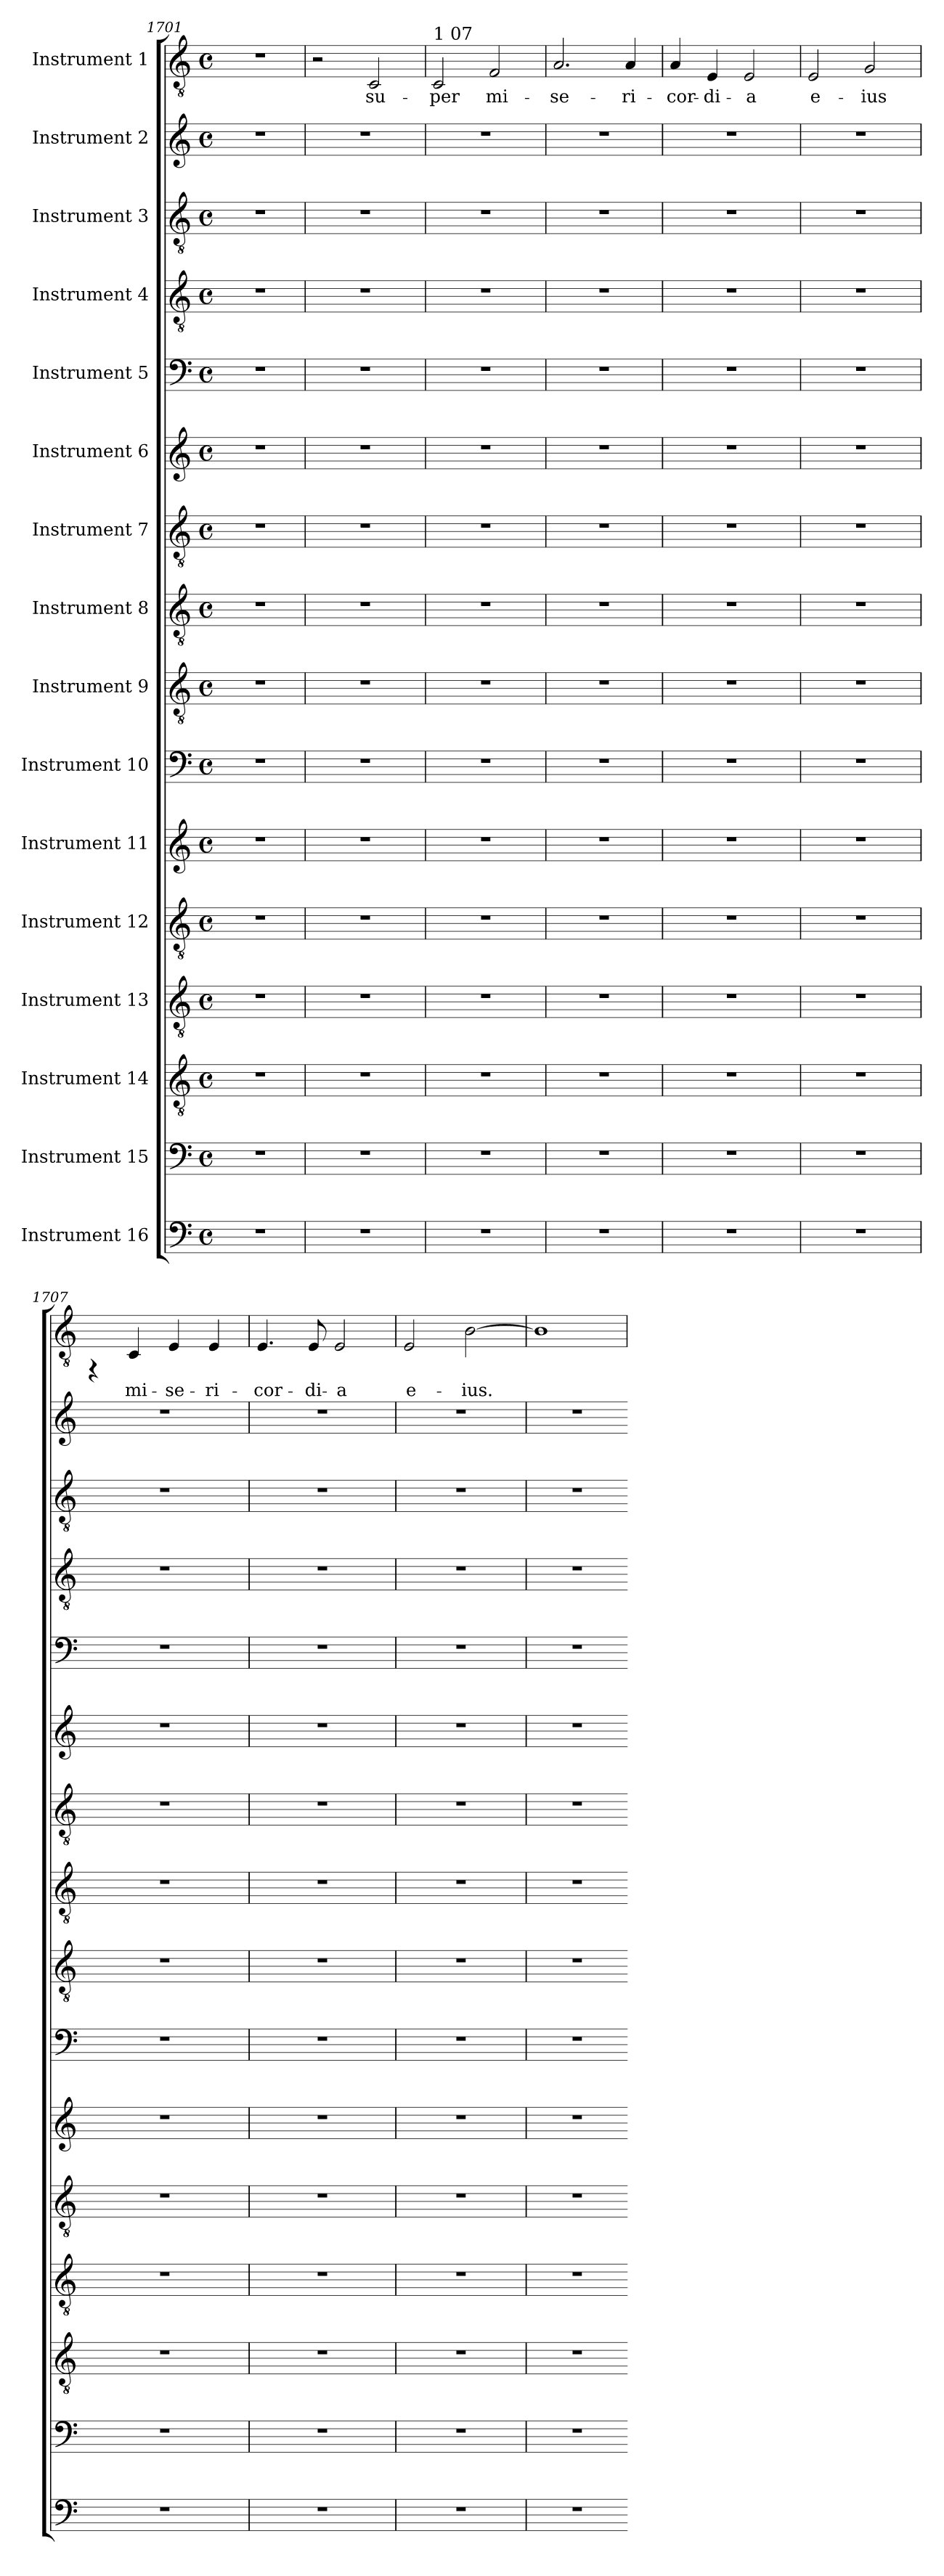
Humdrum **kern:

**kern	**kern	**kern	**kern	**kern	**kern	**kern	**kern	**kern	**kern	**kern	**kern	**kern	**kern	**kern	**kern	**text
*part16	*part15	*part14	*part13	*part12	*part11	*part10	*part9	*part8	*part7	*part6	*part5	*part4	*part3	*part2	*part1	*part1
*staff16	*staff15	*staff14	*staff13	*staff12	*staff11	*staff10	*staff9	*staff8	*staff7	*staff6	*staff5	*staff4	*staff3	*staff2	*staff1	*staff1
*I"Instrument 16	*I"Instrument 15	*I"Instrument 14	*I"Instrument 13	*I"Instrument 12	*I"Instrument 11	*I"Instrument 10	*I"Instrument 9	*I"Instrument 8	*I"Instrument 7	*I"Instrument 6	*I"Instrument 5	*I"Instrument 4	*I"Instrument 3	*I"Instrument 2	*I"Instrument 1	*
*clefF4	*clefF4	*clefGv2	*clefGv2	*clefGv2	*clefG2	*clefF4	*clefGv2	*clefGv2	*clefGv2	*clefG2	*clefF4	*clefGv2	*clefGv2	*clefG2	*clefGv2	*
*k[]	*k[]	*k[]	*k[]	*k[]	*k[]	*k[]	*k[]	*k[]	*k[]	*k[]	*k[]	*k[]	*k[]	*k[]	*k[]	*
*C:	*C:	*C:	*C:	*C:	*C:	*C:	*C:	*C:	*C:	*C:	*C:	*C:	*C:	*C:	*C:	*
*M4/4	*M4/4	*M4/4	*M4/4	*M4/4	*M4/4	*M4/4	*M4/4	*M4/4	*M4/4	*M4/4	*M4/4	*M4/4	*M4/4	*M4/4	*M4/4	*
*met(c)	*met(c)	*met(c)	*met(c)	*met(c)	*met(c)	*met(c)	*met(c)	*met(c)	*met(c)	*met(c)	*met(c)	*met(c)	*met(c)	*met(c)	*met(c)	*
=1701	=1701	=1701	=1701	=1701	=1701	=1701	=1701	=1701	=1701	=1701	=1701	=1701	=1701	=1701	=1701	=1701
1r	1r	1r	1r	1r	1r	1r	1r	1r	1r	1r	1r	1r	1r	1r	1r	.
=1702	=1702	=1702	=1702	=1702	=1702	=1702	=1702	=1702	=1702	=1702	=1702	=1702	=1702	=1702	=1702	=1702
1r	1r	1r	1r	1r	1r	1r	1r	1r	1r	1r	1r	1r	1r	1r	2r	.
!	!	!	!	!	!	!	!	!	!	!	!	!	!	!	!	!LO:LY:b:cj
.	.	.	.	.	.	.	.	.	.	.	.	.	.	.	2C/	su-
!!LO:PB:g=z
=1703	=1703	=1703	=1703	=1703	=1703	=1703	=1703	=1703	=1703	=1703	=1703	=1703	=1703	=1703	=1703	=1703
!	!	!	!	!	!	!	!	!	!	!	!	!	!	!	!LO:TX:a:t=1 07	!
!	!	!	!	!	!	!	!	!	!	!	!	!	!	!	!	!LO:LY:b:cj
1r	1r	1r	1r	1r	1r	1r	1r	1r	1r	1r	1r	1r	1r	1r	2C/	-per
!	!	!	!	!	!	!	!	!	!	!	!	!	!	!	!	!LO:LY:b:cj
.	.	.	.	.	.	.	.	.	.	.	.	.	.	.	2F/	mi-
=1704	=1704	=1704	=1704	=1704	=1704	=1704	=1704	=1704	=1704	=1704	=1704	=1704	=1704	=1704	=1704	=1704
!	!	!	!	!	!	!	!	!	!	!	!	!	!	!	!	!LO:LY:b:cj
1r	1r	1r	1r	1r	1r	1r	1r	1r	1r	1r	1r	1r	1r	1r	2.A/	-se-
!	!	!	!	!	!	!	!	!	!	!	!	!	!	!	!	!LO:LY:b:cj
.	.	.	.	.	.	.	.	.	.	.	.	.	.	.	4A/	-ri-
=1705	=1705	=1705	=1705	=1705	=1705	=1705	=1705	=1705	=1705	=1705	=1705	=1705	=1705	=1705	=1705	=1705
!	!	!	!	!	!	!	!	!	!	!	!	!	!	!	!	!LO:LY:b:cj
1r	1r	1r	1r	1r	1r	1r	1r	1r	1r	1r	1r	1r	1r	1r	4A/	-cor-
!	!	!	!	!	!	!	!	!	!	!	!	!	!	!	!	!LO:LY:b:cj
.	.	.	.	.	.	.	.	.	.	.	.	.	.	.	4E/	-di-
!	!	!	!	!	!	!	!	!	!	!	!	!	!	!	!	!LO:LY:b:cj
.	.	.	.	.	.	.	.	.	.	.	.	.	.	.	2E/	-a
=1706	=1706	=1706	=1706	=1706	=1706	=1706	=1706	=1706	=1706	=1706	=1706	=1706	=1706	=1706	=1706	=1706
!	!	!	!	!	!	!	!	!	!	!	!	!	!	!	!	!LO:LY:b:cj
1r	1r	1r	1r	1r	1r	1r	1r	1r	1r	1r	1r	1r	1r	1r	2E/	e-
!	!	!	!	!	!	!	!	!	!	!	!	!	!	!	!	!LO:LY:b:cj
.	.	.	.	.	.	.	.	.	.	.	.	.	.	.	2G/	-ius
=1707	=1707	=1707	=1707	=1707	=1707	=1707	=1707	=1707	=1707	=1707	=1707	=1707	=1707	=1707	=1707	=1707
1r	1r	1r	1r	1r	1r	1r	1r	1r	1r	1r	1r	1r	1r	1r	4rFF	.
!	!	!	!	!	!	!	!	!	!	!	!	!	!	!	!	!LO:LY:b:cj
.	.	.	.	.	.	.	.	.	.	.	.	.	.	.	4C/	mi-
!	!	!	!	!	!	!	!	!	!	!	!	!	!	!	!	!LO:LY:b:cj
.	.	.	.	.	.	.	.	.	.	.	.	.	.	.	4E/	-se-
!	!	!	!	!	!	!	!	!	!	!	!	!	!	!	!	!LO:LY:b:cj
.	.	.	.	.	.	.	.	.	.	.	.	.	.	.	4E/	-ri-
=1708	=1708	=1708	=1708	=1708	=1708	=1708	=1708	=1708	=1708	=1708	=1708	=1708	=1708	=1708	=1708	=1708
!	!	!	!	!	!	!	!	!	!	!	!	!	!	!	!	!LO:LY:b:cj
1r	1r	1r	1r	1r	1r	1r	1r	1r	1r	1r	1r	1r	1r	1r	4.E/	-cor-
!	!	!	!	!	!	!	!	!	!	!	!	!	!	!	!	!LO:LY:b:cj
.	.	.	.	.	.	.	.	.	.	.	.	.	.	.	8E/	-di-
!	!	!	!	!	!	!	!	!	!	!	!	!	!	!	!	!LO:LY:b:cj
.	.	.	.	.	.	.	.	.	.	.	.	.	.	.	2E/	-a
=1709	=1709	=1709	=1709	=1709	=1709	=1709	=1709	=1709	=1709	=1709	=1709	=1709	=1709	=1709	=1709	=1709
!	!	!	!	!	!	!	!	!	!	!	!	!	!	!	!	!LO:LY:b:cj
1r	1r	1r	1r	1r	1r	1r	1r	1r	1r	1r	1r	1r	1r	1r	2E/	e-
!	!	!	!	!	!	!	!	!	!	!	!	!	!	!	!	!LO:LY:b:cj
.	.	.	.	.	.	.	.	.	.	.	.	.	.	.	[>2B\	-ius.
=1710	=1710	=1710	=1710	=1710	=1710	=1710	=1710	=1710	=1710	=1710	=1710	=1710	=1710	=1710	=1710	=1710
!	!	!	!	!	!	!	!	!	!	!	!	!	!	!	!	!LO:LY:b:cj
1r	1r	1r	1r	1r	1r	1r	1r	1r	1r	1r	1r	1r	1r	1r	1B]	.
=	=	=	=	=	=	=	=	=	=	=	=	=	=	=	=!	=!
*-	*-	*-	*-	*-	*-	*-	*-	*-	*-	*-	*-	*-	*-	*-	*-	*-
